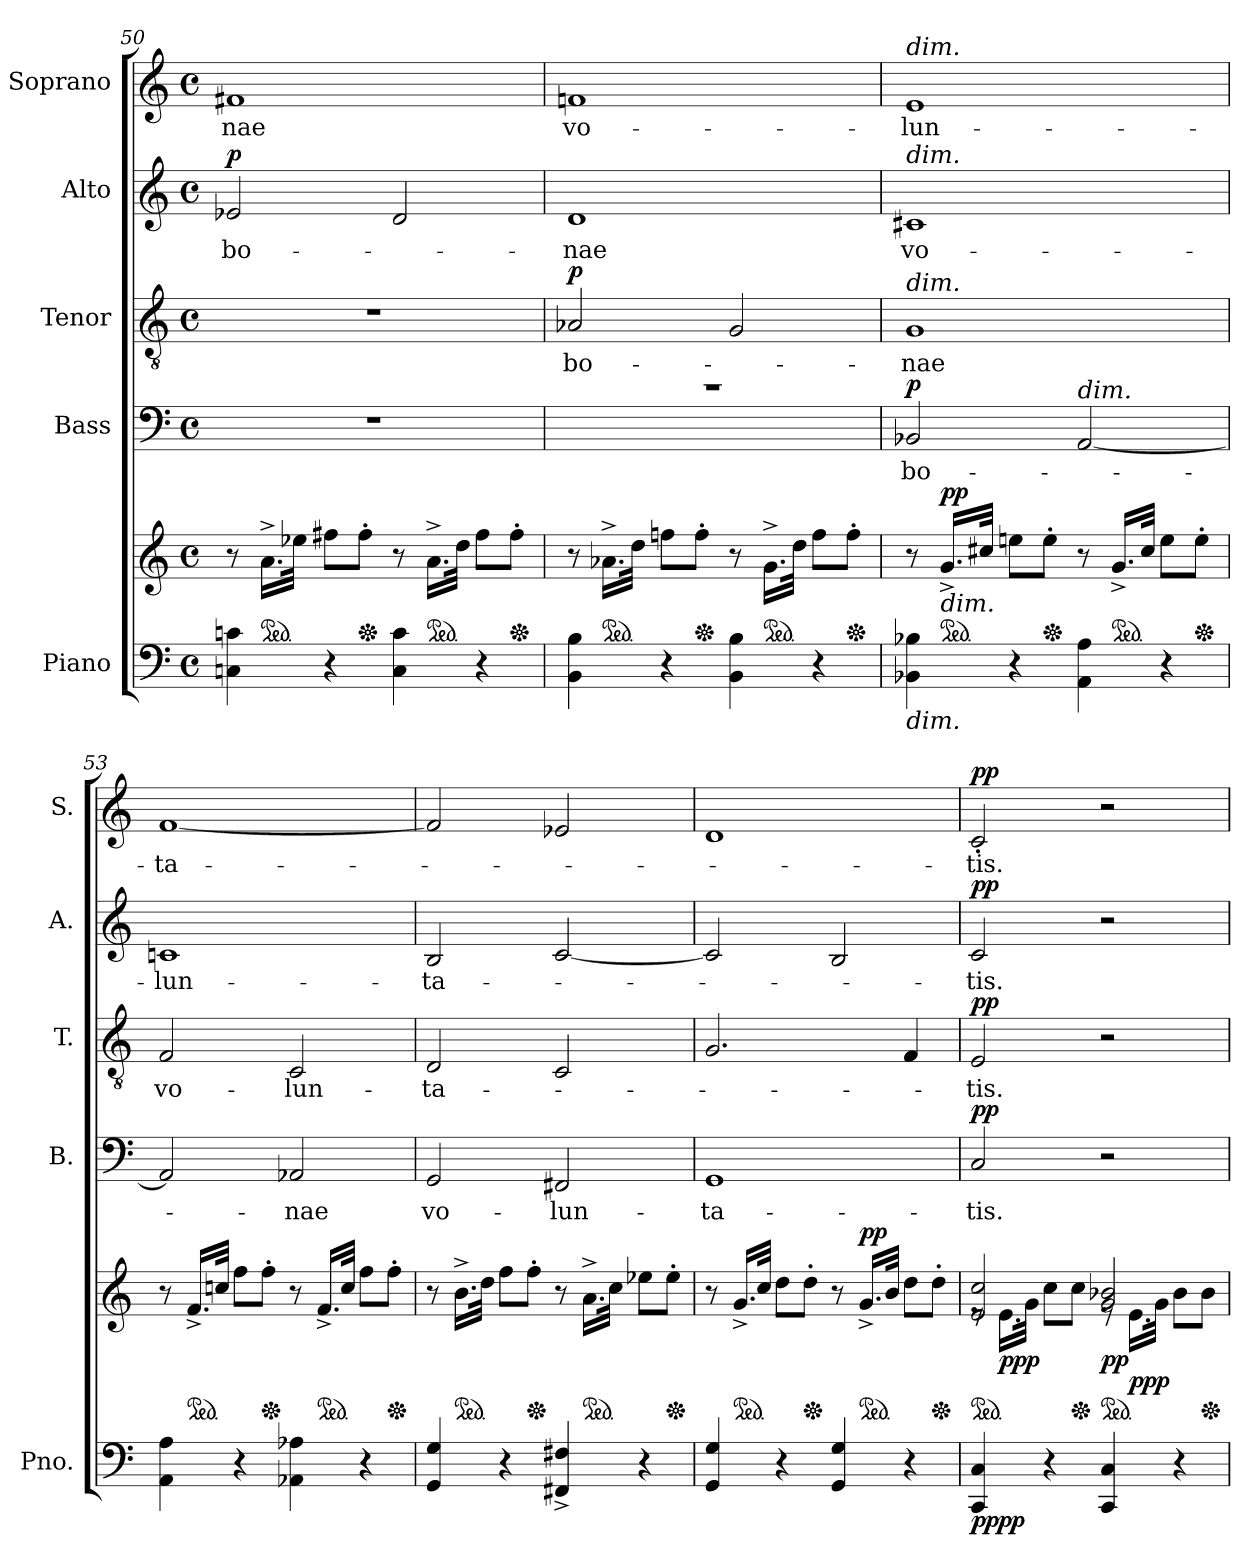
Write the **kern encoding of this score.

**kern	**kern	**dynam	**kern	**text	**dynam	**kern	**text	**dynam	**kern	**text	**dynam	**kern	**text	**dynam
*part5	*part5	*part5	*part4	*part4	*part4	*part3	*part3	*part3	*part2	*part2	*part2	*part1	*part1	*part1
*staff6	*staff5	*staff5/6	*staff4	*staff4	*staff4	*staff3	*staff3	*staff3	*staff2	*staff2	*staff2	*staff1	*staff1	*staff1
*I"Piano	*	*	*I"Bass	*	*	*I"Tenor	*	*	*I"Alto	*	*	*I"Soprano	*	*
*I'Pno.	*	*	*I'B.	*	*	*I'T.	*	*	*I'A.	*	*	*I'S.	*	*
!!LO:LB:g=z
*clefF4	*clefG2	*	*clefF4	*	*	*clefGv2	*	*	*clefG2	*	*	*clefG2	*	*
*k[]	*k[]	*	*k[]	*	*	*k[]	*	*	*k[]	*	*	*k[]	*	*
*M4/4	*M4/4	*	*M4/4	*	*	*M4/4	*	*	*M4/4	*	*	*M4/4	*	*
*met(c)	*met(c)	*	*met(c)	*	*	*met(c)	*	*	*met(c)	*	*	*met(c)	*	*
=50	=50	=50	=50	=50	=50	=50	=50	=50	=50	=50	=50	=50	=50	=50
!	!	!	!	!	!	!	!	!	!	!LO:LY:b	!LO:DY:a	!	!LO:LY:b	!
4Cn\ 4cn\	8r	.	1r	.	.	1r	.	.	2e-X/	bo-	p	1f#X	-nae	.
*	*ped	*	*	*	*	*	*	*	*	*	*	*	*	*
.	16.a^\LL	.	.	.	.	.	.	.	.	.	.	.	.	.
.	32ee-X\JJk	.	.	.	.	.	.	.	.	.	.	.	.	.
4r	8ff#X\L	.	.	.	.	.	.	.	.	.	.	.	.	.
*	*Xped	*	*	*	*	*	*	*	*	*	*	*	*	*
.	8ff#'\J	.	.	.	.	.	.	.	.	.	.	.	.	.
4C\ 4c\	8r	.	.	.	.	.	.	.	2d/	.	.	.	.	.
*	*ped	*	*	*	*	*	*	*	*	*	*	*	*	*
.	16.a^\LL	.	.	.	.	.	.	.	.	.	.	.	.	.
.	32dd\JJk	.	.	.	.	.	.	.	.	.	.	.	.	.
4r	8ff#\L	.	.	.	.	.	.	.	.	.	.	.	.	.
*	*Xped	*	*	*	*	*	*	*	*	*	*	*	*	*
.	8ff#'\J	.	.	.	.	.	.	.	.	.	.	.	.	.
=51	=51	=51	=51	=51	=51	=51	=51	=51	=51	=51	=51	=51	=51	=51
*	*	*	*^	*	*	*	*	*	*	*	*	*	*	*
!	!	!	!	!	!LO:LY:b	!	!	!LO:LY:b	!LO:DY:a	!	!LO:LY:b	!	!	!LO:LY:b	!
4BB\ 4B\	8r	.	1r	1A-Xyy	bo	.	2A-X/	bo-	p	1d	-nae	.	1fn	vo-	.
*	*ped	*	*	*	*	*	*	*	*	*	*	*	*	*	*
.	16.a-X^\LL	.	.	.	.	.	.	.	.	.	.	.	.	.	.
.	32dd\JJk	.	.	.	.	.	.	.	.	.	.	.	.	.	.
4r	8ffn\L	.	.	.	.	.	.	.	.	.	.	.	.	.	.
*	*Xped	*	*	*	*	*	*	*	*	*	*	*	*	*	*
.	8ff'\J	.	.	.	.	.	.	.	.	.	.	.	.	.	.
4BB\ 4B\	8r	.	.	.	.	.	2G/	.	.	.	.	.	.	.	.
*	*ped	*	*	*	*	*	*	*	*	*	*	*	*	*	*
.	16.g^\LL	.	.	.	.	.	.	.	.	.	.	.	.	.	.
.	32dd\JJk	.	.	.	.	.	.	.	.	.	.	.	.	.	.
4r	8ff\L	.	.	.	.	.	.	.	.	.	.	.	.	.	.
*	*Xped	*	*	*	*	*	*	*	*	*	*	*	*	*	*
.	8ff'\J	.	.	.	.	.	.	.	.	.	.	.	.	.	.
*	*	*	*v	*v	*	*	*	*	*	*	*	*	*	*	*
=52	=52	=52	=52	=52	=52	=52	=52	=52	=52	=52	=52	=52	=52	=52
!	!	!	!	!	!	!	!	!	!	!	!	!LO:TX:a:i:t=dim.	!	!
!	!	!	!	!	!	!	!	!	!LO:TX:a:i:t=dim.	!	!	!	!	!
!	!	!	!	!	!	!LO:TX:a:i:t=dim.	!	!	!	!	!	!	!	!
!LO:TX:b:i:t=dim.	!	!	!	!	!	!	!	!	!	!	!	!	!	!
!	!	!	!	!LO:LY:b	!LO:DY:a	!	!LO:LY:b	!	!	!LO:LY:b	!	!	!LO:LY:b	!
4BB-X\ 4B-X\	8r	.	2BB-X/	bo-	p	1G	-nae	.	1c#X	vo-	.	1e	-lun-	.
*	*ped	*	*	*	*	*	*	*	*	*	*	*	*	*
!	!LO:TX:b:i:t=dim.	!	!	!	!	!	!	!	!	!	!	!	!	!
!	!	!LO:DY:a	!	!	!	!	!	!	!	!	!	!	!	!
.	16.g^/LL	pp	.	.	.	.	.	.	.	.	.	.	.	.
.	32cc#X/JJk	.	.	.	.	.	.	.	.	.	.	.	.	.
4r	8een\L	.	.	.	.	.	.	.	.	.	.	.	.	.
*	*Xped	*	*	*	*	*	*	*	*	*	*	*	*	*
.	8ee'\J	.	.	.	.	.	.	.	.	.	.	.	.	.
!	!	!	!LO:TX:a:i:t=dim.	!	!	!	!	!	!	!	!	!	!	!
4AA\ 4A\	8r	.	[2AA/	.	.	.	.	.	.	.	.	.	.	.
*	*ped	*	*	*	*	*	*	*	*	*	*	*	*	*
.	16.g^/LL	.	.	.	.	.	.	.	.	.	.	.	.	.
.	32cc#/JJk	.	.	.	.	.	.	.	.	.	.	.	.	.
4r	8ee\L	.	.	.	.	.	.	.	.	.	.	.	.	.
*	*Xped	*	*	*	*	*	*	*	*	*	*	*	*	*
.	8ee'\J	.	.	.	.	.	.	.	.	.	.	.	.	.
!!LO:PB:g=z
=53	=53	=53	=53	=53	=53	=53	=53	=53	=53	=53	=53	=53	=53	=53
!	!	!	!	!	!	!	!LO:LY:b	!	!	!LO:LY:b	!	!	!LO:LY:b	!
4AA\ 4A\	8r	.	2AA/]	.	.	2F/	vo-	.	1cn	-lun-	.	[1f	-ta-	.
*	*ped	*	*	*	*	*	*	*	*	*	*	*	*	*
.	16.f^/LL	.	.	.	.	.	.	.	.	.	.	.	.	.
.	32ccn/JJk	.	.	.	.	.	.	.	.	.	.	.	.	.
4r	8ff\L	.	.	.	.	.	.	.	.	.	.	.	.	.
*	*Xped	*	*	*	*	*	*	*	*	*	*	*	*	*
.	8ff'\J	.	.	.	.	.	.	.	.	.	.	.	.	.
!	!	!	!	!LO:LY:b	!	!	!LO:LY:b	!	!	!	!	!	!	!
4AA-X\ 4A-X\	8r	.	2AA-X/	-nae	.	2C/	-lun-	.	.	.	.	.	.	.
*	*ped	*	*	*	*	*	*	*	*	*	*	*	*	*
.	16.f^/LL	.	.	.	.	.	.	.	.	.	.	.	.	.
.	32cc/JJk	.	.	.	.	.	.	.	.	.	.	.	.	.
4r	8ff\L	.	.	.	.	.	.	.	.	.	.	.	.	.
*	*Xped	*	*	*	*	*	*	*	*	*	*	*	*	*
.	8ff'\J	.	.	.	.	.	.	.	.	.	.	.	.	.
=54	=54	=54	=54	=54	=54	=54	=54	=54	=54	=54	=54	=54	=54	=54
!	!	!	!	!LO:LY:b	!	!	!LO:LY:b	!	!	!LO:LY:b	!	!	!	!
4GG/ 4G/	8r	.	2GG/	vo-	.	2D/	-ta-	.	2B/	-ta-	.	2f/]	.	.
*	*ped	*	*	*	*	*	*	*	*	*	*	*	*	*
.	16.b^\LL	.	.	.	.	.	.	.	.	.	.	.	.	.
.	32dd\JJk	.	.	.	.	.	.	.	.	.	.	.	.	.
4r	8ff\L	.	.	.	.	.	.	.	.	.	.	.	.	.
*	*Xped	*	*	*	*	*	*	*	*	*	*	*	*	*
.	8ff'\J	.	.	.	.	.	.	.	.	.	.	.	.	.
!	!	!	!	!LO:LY:b	!	!	!	!	!	!	!	!	!	!
4FF#X/^ 4F#X/^	8r	.	2FF#X/	-lun-	.	2C/	.	.	[2c/	.	.	2e-X/	.	.
*	*ped	*	*	*	*	*	*	*	*	*	*	*	*	*
.	16.a^\LL	.	.	.	.	.	.	.	.	.	.	.	.	.
.	32cc\JJk	.	.	.	.	.	.	.	.	.	.	.	.	.
4r	8ee-X\L	.	.	.	.	.	.	.	.	.	.	.	.	.
*	*Xped	*	*	*	*	*	*	*	*	*	*	*	*	*
.	8ee-'\J	.	.	.	.	.	.	.	.	.	.	.	.	.
=55	=55	=55	=55	=55	=55	=55	=55	=55	=55	=55	=55	=55	=55	=55
!	!	!	!	!LO:LY:b	!	!	!	!	!	!	!	!	!	!
4GG/ 4G/	8r	.	1GG	-ta-	.	2.G/	.	.	2c/]	.	.	1d	.	.
*	*ped	*	*	*	*	*	*	*	*	*	*	*	*	*
.	16.g^/LL	.	.	.	.	.	.	.	.	.	.	.	.	.
.	32cc/JJk	.	.	.	.	.	.	.	.	.	.	.	.	.
4r	8dd\L	.	.	.	.	.	.	.	.	.	.	.	.	.
*	*Xped	*	*	*	*	*	*	*	*	*	*	*	*	*
.	8dd'\J	.	.	.	.	.	.	.	.	.	.	.	.	.
4GG/ 4G/	8r	.	.	.	.	.	.	.	2B/	.	.	.	.	.
*	*ped	*	*	*	*	*	*	*	*	*	*	*	*	*
!	!	!LO:DY:a	!	!	!	!	!	!	!	!	!	!	!	!
.	16.g^/LL	pp	.	.	.	.	.	.	.	.	.	.	.	.
.	32b/JJk	.	.	.	.	.	.	.	.	.	.	.	.	.
4r	8dd\L	.	.	.	.	4F/	.	.	.	.	.	.	.	.
*	*Xped	*	*	*	*	*	*	*	*	*	*	*	*	*
.	8dd'\J	.	.	.	.	.	.	.	.	.	.	.	.	.
=56	=56	=56	=56	=56	=56	=56	=56	=56	=56	=56	=56	=56	=56	=56
*	*ped	*	*	*	*	*	*	*	*	*	*	*	*	*
*	*^	*	*	*	*	*	*	*	*	*	*	*	*	*
!	!	!	!LO:DY:b=2	!	!LO:LY:b	!	!	!LO:LY:b	!	!	!LO:LY:b	!	!	!LO:LY:b	!
!	!	!	!LO:DY:n=1:b	!	!	!LO:DY:a	!	!	!LO:DY:a	!	!	!LO:DY:a	!	!	!LO:DY:a
4CC/ 4C/	2e/ 2cc/	8re	pp pp	2C/	-tis.	pp	2E/	-tis.	pp	2c/	-tis.	pp	2c'/	-tis.	pp
!	!	!	!LO:DY:n=2:b	!	!	!	!	!	!	!	!	!	!	!	!
.	.	16.e\LL	ppp	.	.	.	.	.	.	.	.	.	.	.	.
.	.	32g\JJk	.	.	.	.	.	.	.	.	.	.	.	.	.
4r	.	8cc\L	.	.	.	.	.	.	.	.	.	.	.	.	.
*	*Xped	*	*	*	*	*	*	*	*	*	*	*	*	*	*
.	.	8cc\J	.	.	.	.	.	.	.	.	.	.	.	.	.
*	*ped	*	*	*	*	*	*	*	*	*	*	*	*	*	*
!	!	!	!LO:DY:n=3:b	!	!	!	!	!	!	!	!	!	!	!	!
4CC/ 4C/	2g/ 2b-X/	8re	pp	2r	.	.	2r	.	.	2r	.	.	2r	.	.
!	!	!	!LO:DY:n=4:b	!	!	!	!	!	!	!	!	!	!	!	!
.	.	16.e\LL	ppp	.	.	.	.	.	.	.	.	.	.	.	.
.	.	32g\JJk	.	.	.	.	.	.	.	.	.	.	.	.	.
4r	.	8b-\L	.	.	.	.	.	.	.	.	.	.	.	.	.
*	*Xped	*	*	*	*	*	*	*	*	*	*	*	*	*	*
.	.	8b-\J	.	.	.	.	.	.	.	.	.	.	.	.	.
*	*v	*v	*	*	*	*	*	*	*	*	*	*	*	*	*
=	=	=	=	=	=	=	=	=	=	=	=	=	=	=
*-	*-	*-	*-	*-	*-	*-	*-	*-	*-	*-	*-	*-	*-	*-
